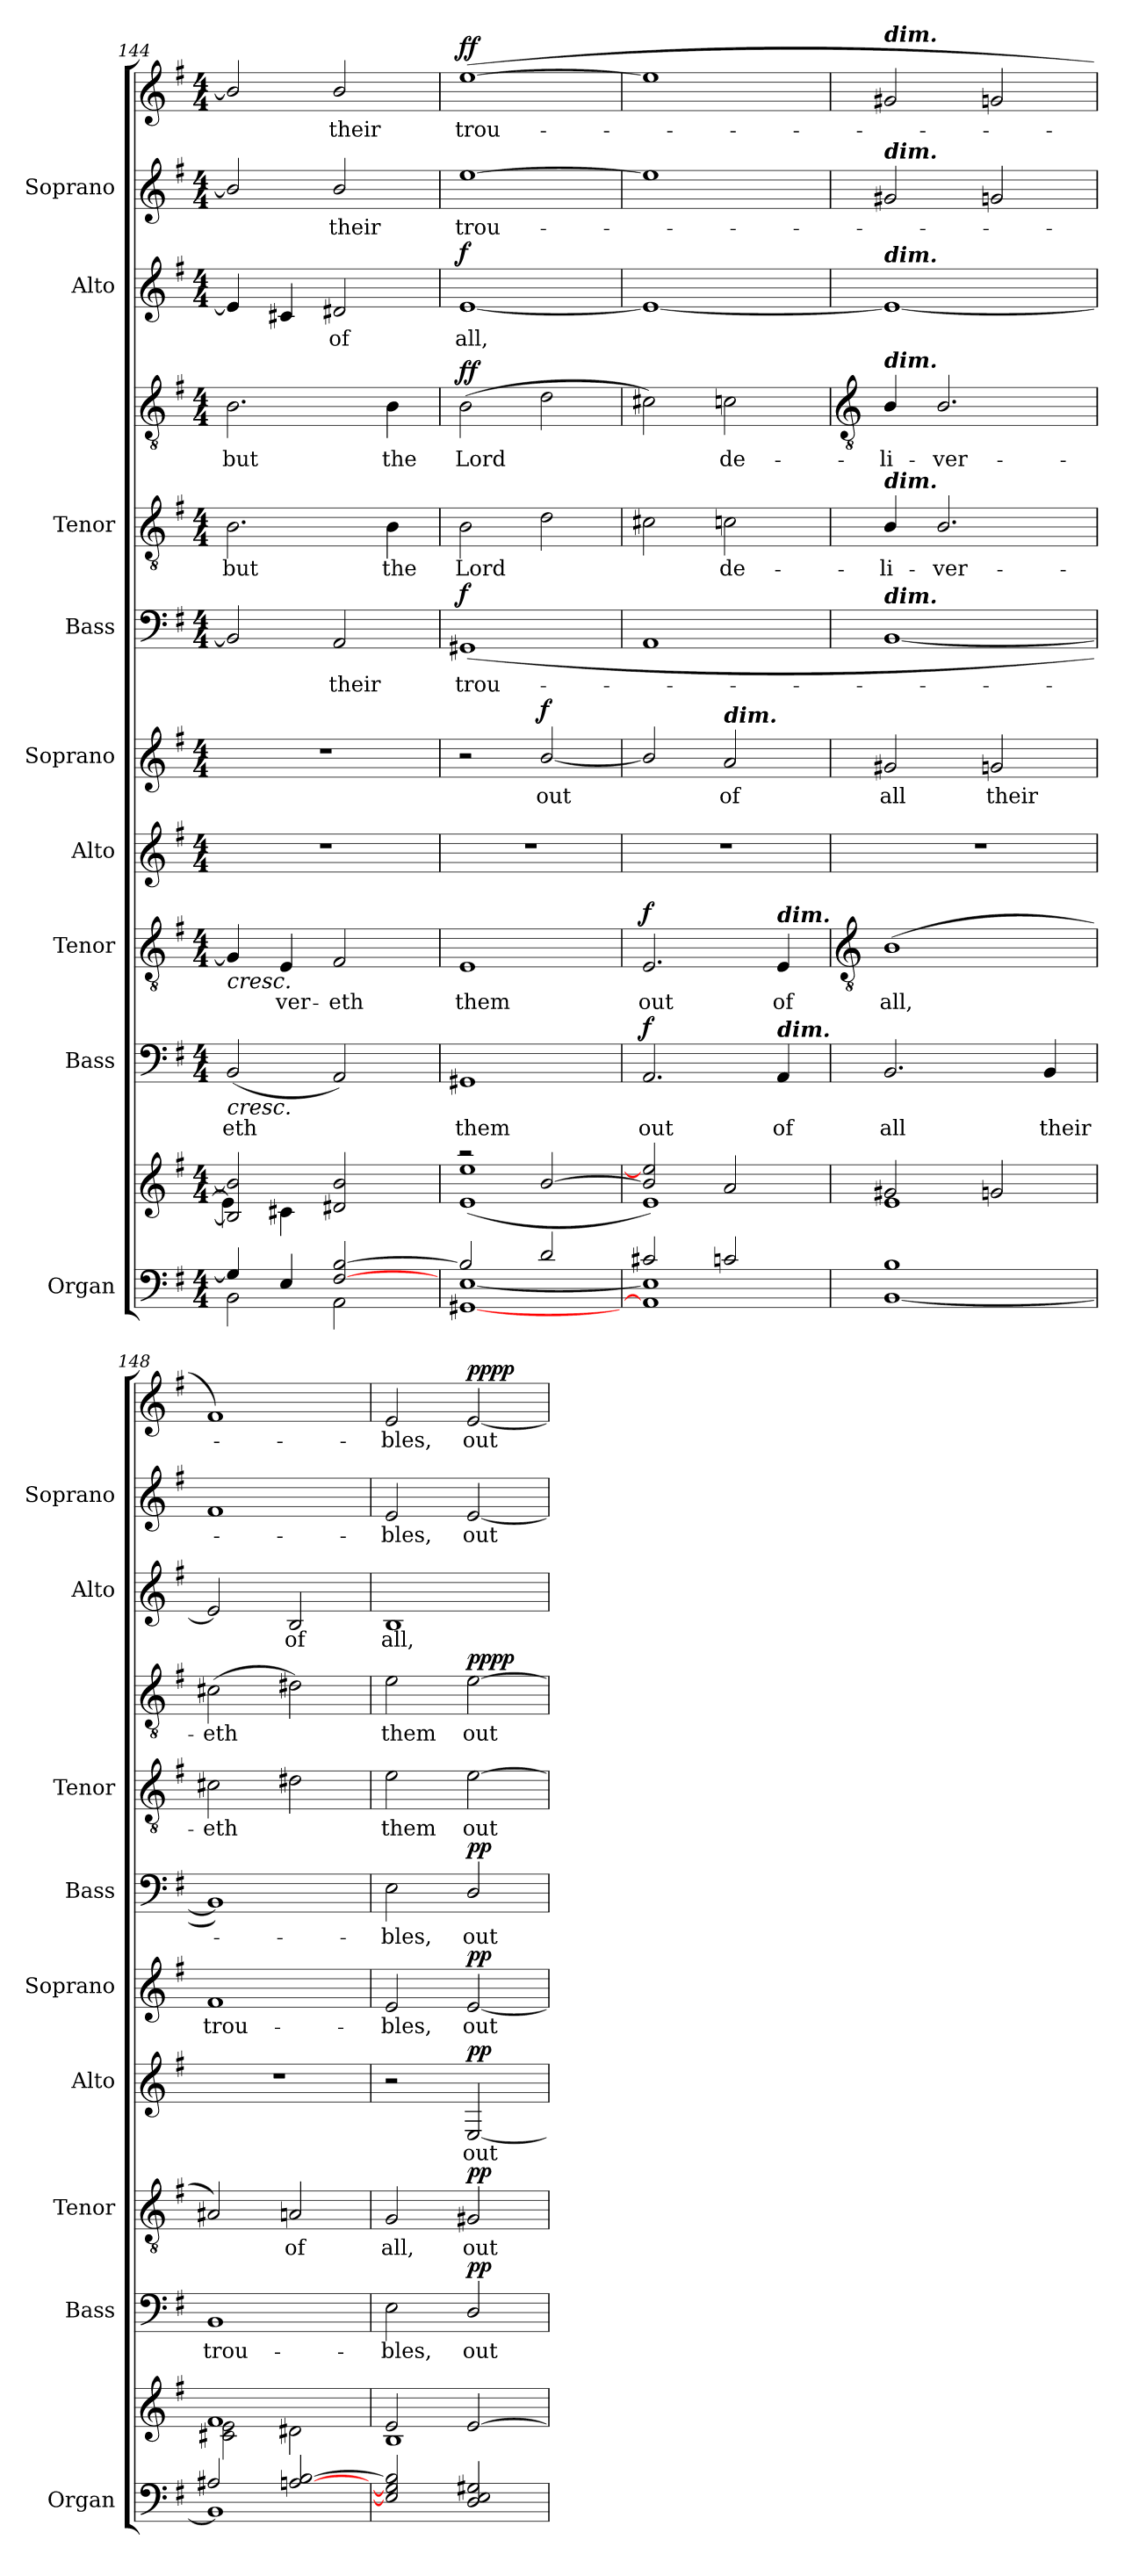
**kern	**kern	**kern	**text	**dynam	**kern	**text	**dynam	**kern	**text	**dynam	**kern	**text	**dynam	**kern	**text	**dynam	**kern	**text	**kern	**text	**dynam	**kern	**text	**dynam	**kern	**text	**kern	**text	**dynam
*part9	*part9	*part8	*part8	*part8	*part7	*part7	*part7	*part6	*part6	*part6	*part5	*part5	*part5	*part4	*part4	*part4	*part3	*part3	*part3	*part3	*part3	*part2	*part2	*part2	*part1	*part1	*part1	*part1	*part1
*staff12	*staff11	*staff10	*staff10	*staff10	*staff9	*staff9	*staff9	*staff8	*staff8	*staff8	*staff7	*staff7	*staff7	*staff6	*staff6	*staff6	*staff5	*staff5	*staff4	*staff4	*staff4/5	*staff3	*staff3	*staff3	*staff2	*staff2	*staff1	*staff1	*staff1/2
*I"Organ	*	*I"Bass	*	*	*I"Tenor	*	*	*I"Alto	*	*	*I"Soprano	*	*	*I"Bass	*	*	*I"Tenor	*	*	*	*	*I"Alto	*	*	*I"Soprano	*	*	*	*
*I'Organ	*	*I'Bass	*	*	*I'Tenor	*	*	*I'Alto	*	*	*I'Soprano	*	*	*I'Bass	*	*	*I'Tenor	*	*	*	*	*I'Alto	*	*	*I'Soprano	*	*	*	*
*clefF4	*clefG2	*clefF4	*	*	*clefGv2	*	*	*clefG2	*	*	*clefG2	*	*	*clefF4	*	*	*clefGv2	*	*clefGv2	*	*	*clefG2	*	*	*	*	*clefG2	*	*
*k[f#]	*k[f#]	*k[f#]	*	*	*k[f#]	*	*	*k[f#]	*	*	*k[f#]	*	*	*k[f#]	*	*	*k[f#]	*	*k[f#]	*	*	*k[f#]	*	*	*k[f#]	*	*k[f#]	*	*
*G:	*G:	*G:	*	*	*G:	*	*	*G:	*	*	*G:	*	*	*G:	*	*	*G:	*	*G:	*	*	*G:	*	*	*G:	*	*G:	*	*
*M4/4	*M4/4	*M4/4	*	*	*M4/4	*	*	*M4/4	*	*	*M4/4	*	*	*M4/4	*	*	*M4/4	*	*M4/4	*	*	*M4/4	*	*	*M4/4	*	*M4/4	*	*
=144	=144	=144	=144	=144	=144	=144	=144	=144	=144	=144	=144	=144	=144	=144	=144	=144	=144	=144	=144	=144	=144	=144	=144	=144	=144	=144	=144	=144	=144
*^	*^	*	*	*	*	*	*	*	*	*	*	*	*	*	*	*	*	*	*	*	*	*	*	*	*	*	*	*	*
!	!	!	!	!	!LO:LY:b	!LO:HP:b	!	!	!LO:HP:b	!	!	!	!	!	!	!	!	!	!	!LO:LY:b	!	!LO:LY:b	!	!	!	!	!	!	!	!	!
4G/]	2BB\	2B/] 2b/]	4e\]	(<2BB	-eth	<	4G]	.	<	1r	.	.	1r	.	.	2BB]	.	.	2.B	but	2.B	but	.	4e]	.	.	2b/]	.	2b/]	.	.
!	!	!	!	!	!	!	!	!LO:LY:b	!	!	!	!	!	!	!	!	!	!	!	!	!	!	!	!	!	!	!	!	!	!	!
4E/	.	.	4c#X\	.	.	.	4E	ver-	.	.	.	.	.	.	.	.	.	.	.	.	.	.	.	4c#X	.	.	.	.	.	.	.
!	!	!	!	!	!	!	!	!LO:LY:b	!	!	!	!	!	!	!	!	!LO:LY:b	!	!	!	!	!	!	!	!LO:LY:b	!	!	!LO:LY:b	!	!LO:LY:b	!
[2F#/ [2B/	2AA\	2d#X/ 2b/	2ryy	2AA)	.	.	2F#	-eth	.	.	.	.	.	.	.	2AA	their	.	.	.	.	.	.	2d#X	of	.	2b/	their	2b/	their	.
!	!	!	!	!	!	!	!	!	!	!	!	!	!	!	!	!	!	!	!	!LO:LY:b	!	!LO:LY:b	!	!	!	!	!	!	!	!	!
.	.	.	.	.	.	.	.	.	.	.	.	.	.	.	.	.	.	.	4B	the	4B	the	.	.	.	.	.	.	.	.	.
=145	=145	=145	=145	=145	=145	=145	=145	=145	=145	=145	=145	=145	=145	=145	=145	=145	=145	=145	=145	=145	=145	=145	=145	=145	=145	=145	=145	=145	=145	=145	=145
!	!	!	!	!	!LO:LY:b	!	!	!LO:LY:b	!	!	!	!	!	!	!	!	!LO:LY:b	!LO:DY:b	!	!LO:LY:b	!	!LO:LY:b	!LO:DY:b=2	!	!LO:LY:b	!	!	!LO:LY:b	!	!LO:LY:b	!
!	!	!	!	!	!	!	!	!	!	!	!	!	!	!	!	!	!	!	!	!	!	!	!LO:DY:n=1:b	!	!	!LO:DY:b	!	!	!	!	!LO:DY:b=2
!	!	!	!	!	!	!	!	!	!	!	!	!	!	!	!	!	!	!	!	!	!	!	!	!	!	!	!	!	!	!	!LO:DY:n=1:b
2B/]	[1GG#X\ [1E\	2r	(<1e\ 1ee\	1GG#X	them	.	1E	them	.	1r	.	.	2r	.	.	(<1GG#X	trou-	f	2B	Lord	(>2B	Lord	f f	[1e	all,	f	[1ee	trou-	(<[1ee	trou-	f f
!	!	!	!	!	!	!	!	!	!	!	!	!	!	!LO:LY:b	!LO:DY:b	!	!	!	!	!	!	!	!	!	!	!	!	!	!	!	!
2d/	.	[2b/	.	.	.	.	.	.	.	.	.	.	[2b/	out	f	.	.	.	2d	.	2d	.	.	.	.	.	.	.	.	.	.
=146	=146	=146	=146	=146	=146	=146	=146	=146	=146	=146	=146	=146	=146	=146	=146	=146	=146	=146	=146	=146	=146	=146	=146	=146	=146	=146	=146	=146	=146	=146	=146
!	!	!	!	!	!LO:LY:b	!LO:DY:b	!	!LO:LY:b	!LO:DY:b	!	!	!	!	!	!	!	!	!	!	!	!	!	!	!	!	!	!	!	!	!	!
2c#X/	1AA\] 1E\]	2b/] 2ee/]	1e\)	2.AA	out	f	2.E	out	f	1r	.	.	2b/]	.	.	1AA	.	.	2c#X	.	2c#X)	.	.	1e_	.	.	1ee]	.	1ee]	.	.
!	!	!	!	!	!	!	!	!	!	!	!	!	!LO:TX:a:Bi:t=dim.	!	!	!	!	!	!	!	!	!	!	!	!	!	!	!	!	!	!
!	!	!	!	!	!	!	!	!	!	!	!	!	!	!LO:LY:b	!	!	!	!	!	!LO:LY:b	!	!LO:LY:b	!	!	!	!	!	!	!	!	!
2cn/	.	2a/	.	.	.	.	.	.	.	.	.	.	2a	of	.	.	.	.	2cn	de-	2cn	de-	.	.	.	.	.	.	.	.	.
!	!	!	!	!	!	!	!LO:TX:a:Bi:t=dim.	!	!	!	!	!	!	!	!	!	!	!	!	!	!	!	!	!	!	!	!	!	!	!	!
!	!	!	!	!LO:TX:a:Bi:t=dim.	!	!	!	!	!	!	!	!	!	!	!	!	!	!	!	!	!	!	!	!	!	!	!	!	!	!	!
!	!	!	!	!	!LO:LY:b	!	!	!LO:LY:b	!	!	!	!	!	!	!	!	!	!	!	!	!	!	!	!	!	!	!	!	!	!	!
.	.	.	.	4AA	of	.	4E	of	.	.	.	.	.	.	.	.	.	.	.	.	.	.	.	.	.	.	.	.	.	.	.
!!LO:LB:g=z
=147	=147	=147	=147	=147	=147	=147	=147	=147	=147	=147	=147	=147	=147	=147	=147	=147	=147	=147	=147	=147	=147	=147	=147	=147	=147	=147	=147	=147	=147	=147	=147
*	*	*	*	*	*	*	*clefGv2	*	*	*	*	*	*	*	*	*	*	*	*	*	*clefGv2	*	*	*	*	*	*	*	*	*	*
!	!	!	!	!	!	!	!	!	!	!	!	!	!	!	!	!	!	!	!	!	!	!	!	!	!	!	!	!	!LO:TX:a:Bi:t=dim.	!	!
!	!	!	!	!	!	!	!	!	!	!	!	!	!	!	!	!	!	!	!	!	!	!	!	!	!	!	!LO:TX:a:Bi:t=dim.	!	!	!	!
!	!	!	!	!	!	!	!	!	!	!	!	!	!	!	!	!	!	!	!	!	!	!	!	!LO:TX:a:Bi:t=dim.	!	!	!	!	!	!	!
!	!	!	!	!	!	!	!	!	!	!	!	!	!	!	!	!	!	!	!	!	!LO:TX:a:Bi:t=dim.	!	!	!	!	!	!	!	!	!	!
!	!	!	!	!	!	!	!	!	!	!	!	!	!	!	!	!	!	!	!LO:TX:a:Bi:t=dim.	!	!	!	!	!	!	!	!	!	!	!	!
!	!	!	!	!	!	!	!	!	!	!	!	!	!	!	!	!LO:TX:a:Bi:t=dim.	!	!	!	!	!	!	!	!	!	!	!	!	!	!	!
!	!	!	!	!	!LO:LY:b	!	!	!LO:LY:b	!	!	!	!	!	!LO:LY:b	!	!	!	!	!	!LO:LY:b	!	!LO:LY:b	!	!	!	!	!	!	!	!	!
1B	[1BB\	2g#X/	1e\	2.BB	all	.	(<1B	all,	.	1r	.	.	2g#X	all	.	[1BB	.	.	4B/	-li-	4B/	-li-	.	1e_	.	.	2g#X	.	2g#X	.	.
!	!	!	!	!	!	!	!	!	!	!	!	!	!	!	!	!	!	!	!	!LO:LY:b	!	!LO:LY:b	!	!	!	!	!	!	!	!	!
.	.	.	.	.	.	.	.	.	.	.	.	.	.	.	.	.	.	.	2.B/	-ver-	2.B/	-ver-	.	.	.	.	.	.	.	.	.
!	!	!	!	!	!	!	!	!	!	!	!	!	!	!LO:LY:b	!	!	!	!	!	!	!	!	!	!	!	!	!	!	!	!	!
.	.	2gn/	.	.	.	.	.	.	.	.	.	.	2gn	their	.	.	.	.	.	.	.	.	.	.	.	.	2gn	.	2gn	.	.
!	!	!	!	!	!LO:LY:b	!	!	!	!	!	!	!	!	!	!	!	!	!	!	!	!	!	!	!	!	!	!	!	!	!	!
.	.	.	.	4BB	their	.	.	.	.	.	.	.	.	.	.	.	.	.	.	.	.	.	.	.	.	.	.	.	.	.	.
=148	=148	=148	=148	=148	=148	=148	=148	=148	=148	=148	=148	=148	=148	=148	=148	=148	=148	=148	=148	=148	=148	=148	=148	=148	=148	=148	=148	=148	=148	=148	=148
!	!	!	!	!	!LO:LY:b	!	!	!	!	!	!	!	!	!LO:LY:b	!	!	!	!	!	!LO:LY:b	!	!LO:LY:b	!	!	!	!	!	!	!	!	!
2A#X/	1BB\]	1f#/	2c#X\ 2e\	1BB	trou-	.	2A#X)	.	.	1r	.	.	1f#	trou-	.	1BB])	.	.	2c#X	-eth	(>2c#X	-eth	.	2e]	.	.	1f#	.	1f#)	.	.
!	!	!	!	!	!	!	!	!LO:LY:b	!	!	!	!	!	!	!	!	!	!	!	!	!	!	!	!	!LO:LY:b	!	!	!	!	!	!
[2An/ [2B/	.	.	2d#X\	.	.	.	2An	of	.	.	.	.	.	.	.	.	.	.	2d#X	.	2d#X)	.	.	2B	of	.	.	.	.	.	.
*v	*v	*	*	*	*	*	*	*	*	*	*	*	*	*	*	*	*	*	*	*	*	*	*	*	*	*	*	*	*	*	*
*	*v	*v	*	*	*	*	*	*	*	*	*	*	*	*	*	*	*	*	*	*	*	*	*	*	*	*	*	*	*	*
.	.	.	.	[	.	.	[	.	.	.	.	.	.	.	.	.	.	.	.	.	.	.	.	.	.	.	.	.	.
=149	=149	=149	=149	=149	=149	=149	=149	=149	=149	=149	=149	=149	=149	=149	=149	=149	=149	=149	=149	=149	=149	=149	=149	=149	=149	=149	=149	=149	=149
*^	*^	*	*	*	*	*	*	*	*	*	*	*	*	*	*	*	*	*	*	*	*	*	*	*	*	*	*	*	*
!	!	!	!	!	!LO:LY:b	!	!	!LO:LY:b	!	!	!	!	!	!LO:LY:b	!	!	!LO:LY:b	!	!	!LO:LY:b	!	!LO:LY:b	!	!	!LO:LY:b	!	!	!LO:LY:b	!	!LO:LY:b	!
2E] 2G] 2B]	1ryy	2e/	1B\	2E	-bles,	.	2G	all,	.	2r	.	.	2e	-bles,	.	2E	bles,	.	2e	them	2e	them	.	1B	all,	.	2e	bles,	2e	bles,	.
!	!	!	!	!	!LO:LY:b	!LO:DY:b	!	!LO:LY:b	!LO:DY:b	!	!LO:LY:b	!LO:DY:b	!	!LO:LY:b	!LO:DY:b	!	!LO:LY:b	!LO:DY:b	!	!LO:LY:b	!	!LO:LY:b	!LO:DY:b=2	!	!	!	!	!LO:LY:b	!	!LO:LY:b	!
!	!	!	!	!	!	!	!	!	!	!	!	!	!	!	!	!	!	!	!	!	!	!	!LO:DY:n=1:b	!	!	!	!	!	!	!	!LO:DY:b=2
!	!	!	!	!	!	!	!	!	!	!	!	!	!	!	!	!	!	!	!	!	!	!	!	!	!	!	!	!	!	!	!LO:DY:n=1:b
2D 2E 2G#X	.	[2e/	.	2D/	out	pp	2G#X	out	pp	[2E	out	pp	[2e	out	pp	2D/	out	pp	[2e	out	[2e	out	pp pp	.	.	.	[2e	out	[2e	out	pp pp
*v	*v	*	*	*	*	*	*	*	*	*	*	*	*	*	*	*	*	*	*	*	*	*	*	*	*	*	*	*	*	*	*
*	*v	*v	*	*	*	*	*	*	*	*	*	*	*	*	*	*	*	*	*	*	*	*	*	*	*	*	*	*	*	*
=	=	=	=	=	=	=	=	=	=	=	=	=	=	=	=	=	=	=	=	=	=	=	=	=	=	=	=	=	=
*-	*-	*-	*-	*-	*-	*-	*-	*-	*-	*-	*-	*-	*-	*-	*-	*-	*-	*-	*-	*-	*-	*-	*-	*-	*-	*-	*-	*-	*-
